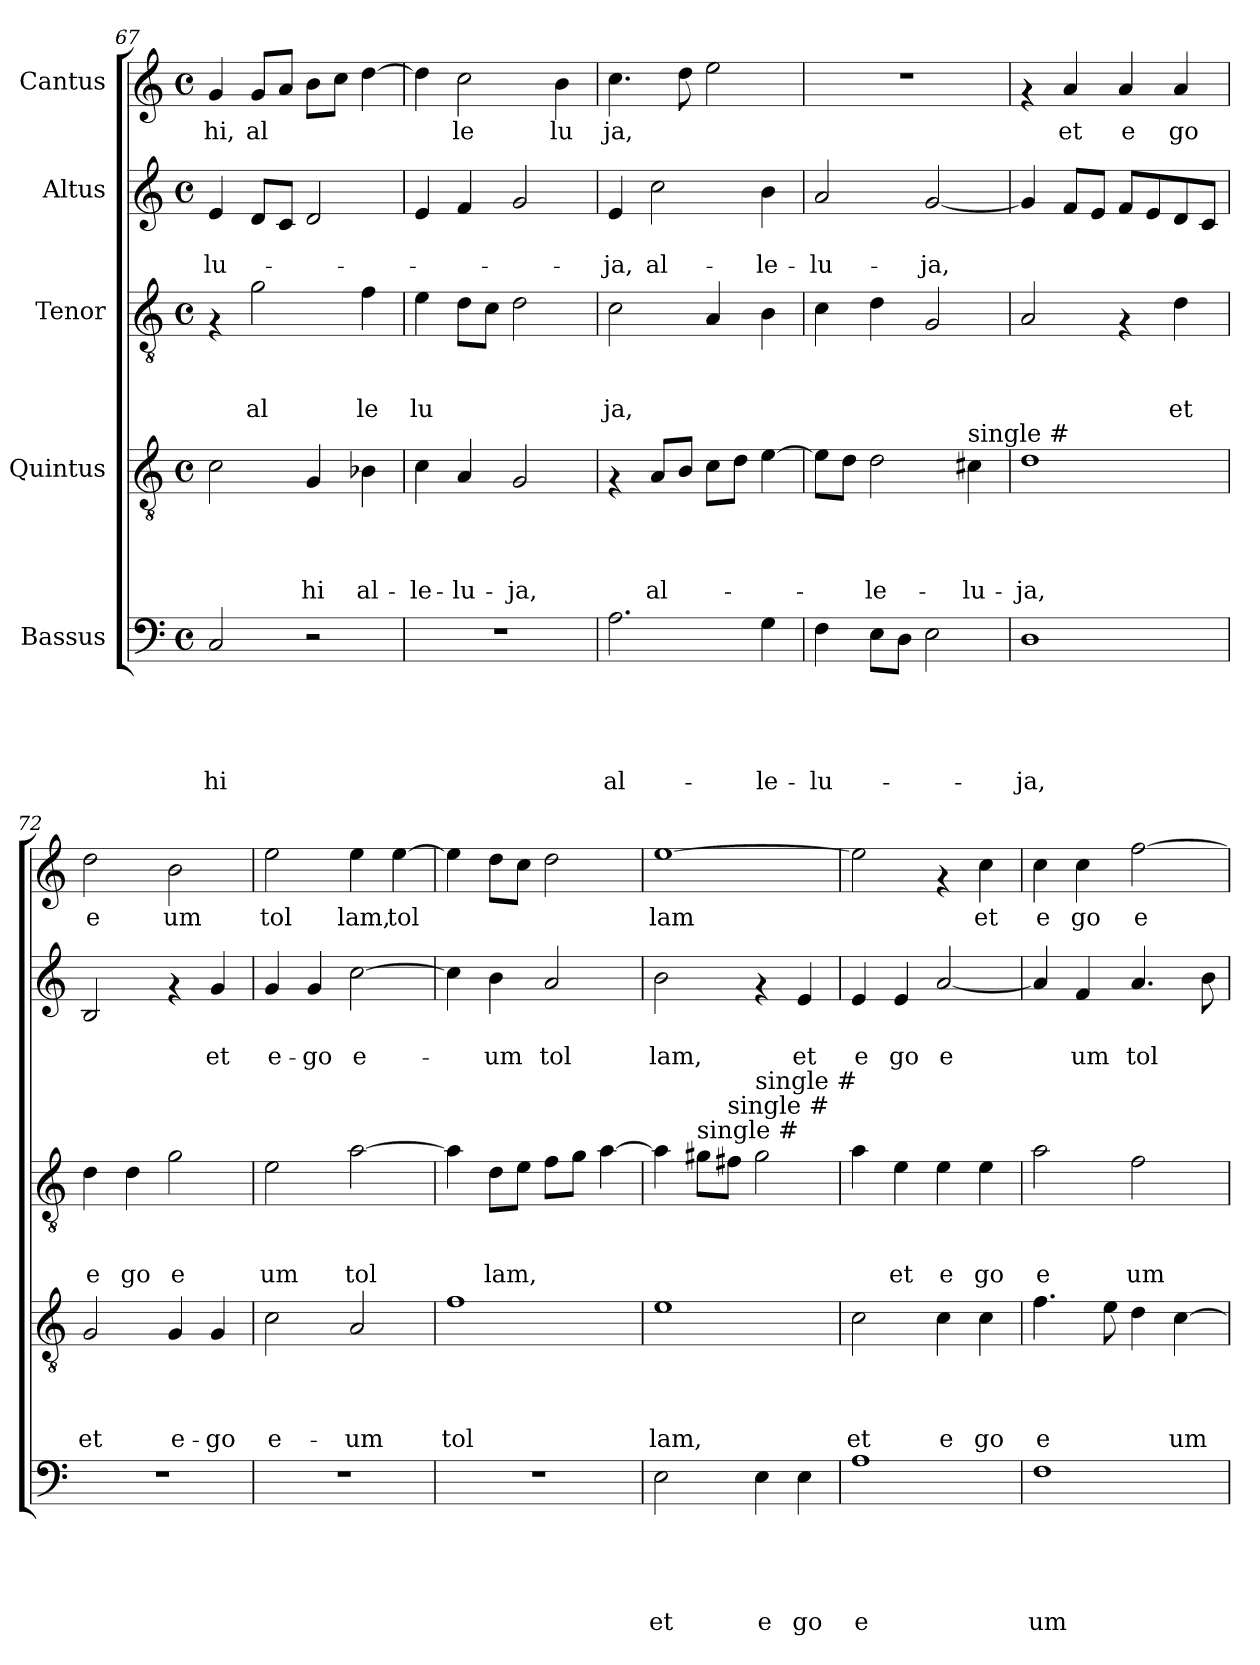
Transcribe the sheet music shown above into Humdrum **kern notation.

**kern	**text	**text	**text	**text	**text	**kern	**text	**text	**text	**text	**kern	**text	**text	**text	**kern	**text	**text	**kern	**text
*part5	*part5	*part5	*part5	*part5	*part5	*part4	*part4	*part4	*part4	*part4	*part3	*part3	*part3	*part3	*part2	*part2	*part2	*part1	*part1
*staff5	*staff5	*staff5	*staff5	*staff5	*staff5	*staff4	*staff4	*staff4	*staff4	*staff4	*staff3	*staff3	*staff3	*staff3	*staff2	*staff2	*staff2	*staff1	*staff1
*I"Bassus	*	*	*	*	*	*I"Quintus	*	*	*	*	*I"Tenor	*	*	*	*I"Altus	*	*	*I"Cantus	*
!!LO:PB:g=z
*clefF4	*	*	*	*	*	*clefGv2	*	*	*	*	*clefGv2	*	*	*	*clefG2	*	*	*clefG2	*
*k[]	*	*	*	*	*	*k[]	*	*	*	*	*k[]	*	*	*	*k[]	*	*	*k[]	*
*C:	*	*	*	*	*	*C:	*	*	*	*	*C:	*	*	*	*C:	*	*	*C:	*
*M4/4	*	*	*	*	*	*M4/4	*	*	*	*	*M4/4	*	*	*	*M4/4	*	*	*M4/4	*
*met(c)	*	*	*	*	*	*met(c)	*	*	*	*	*met(c)	*	*	*	*met(c)	*	*	*met(c)	*
=67	=67	=67	=67	=67	=67	=67	=67	=67	=67	=67	=67	=67	=67	=67	=67	=67	=67	=67	=67
!	!	!	!	!	!LO:LY:b	!	!	!	!	!	!	!	!	!	!	!	!LO:LY:b	!	!LO:LY:b
2C/	.	.	.	.	hi	2c\	.	.	.	.	4rF	.	.	.	4e/	.	lu-	4g/	hi,
!	!	!	!	!	!	!	!	!	!	!	!	!	!	!LO:LY:b	!	!	!	!	!LO:LY:b
.	.	.	.	.	.	.	.	.	.	.	2g\	.	.	al	8d/L	.	.	8g/L	al
.	.	.	.	.	.	.	.	.	.	.	.	.	.	.	8c/J	.	.	8a/J	.
!	!	!	!	!	!	!	!	!	!	!LO:LY:b	!	!	!	!	!	!	!	!	!
2r	.	.	.	.	.	4G/	.	.	.	hi	.	.	.	.	2d/	.	.	8b\L	.
.	.	.	.	.	.	.	.	.	.	.	.	.	.	.	.	.	.	8cc\J	.
!	!	!	!	!	!	!	!	!	!	!LO:LY:b	!	!	!	!LO:LY:b	!	!	!	!	!
.	.	.	.	.	.	4B-X\	.	.	.	al-	4f\	.	.	le	.	.	.	[>4dd\	.
=68	=68	=68	=68	=68	=68	=68	=68	=68	=68	=68	=68	=68	=68	=68	=68	=68	=68	=68	=68
!	!	!	!	!	!	!	!	!	!	!LO:LY:b	!	!	!	!LO:LY:b	!	!	!	!	!
1r	.	.	.	.	.	4c\	.	.	.	-le-	4e\	.	.	lu	4e/	.	.	4dd\]	.
!	!	!	!	!	!	!	!	!	!	!LO:LY:b	!	!	!	!	!	!	!	!	!LO:LY:b
.	.	.	.	.	.	4A/	.	.	.	-lu-	8d\L	.	.	.	4f/	.	.	2cc\	le
.	.	.	.	.	.	.	.	.	.	.	8c\J	.	.	.	.	.	.	.	.
!	!	!	!	!	!	!	!	!	!	!LO:LY:b	!	!	!	!	!	!	!	!	!
.	.	.	.	.	.	2G/	.	.	.	-ja,	2d\	.	.	.	2g/	.	.	.	.
!	!	!	!	!	!	!	!	!	!	!	!	!	!	!	!	!	!	!	!LO:LY:b
.	.	.	.	.	.	.	.	.	.	.	.	.	.	.	.	.	.	4b\	lu
=69	=69	=69	=69	=69	=69	=69	=69	=69	=69	=69	=69	=69	=69	=69	=69	=69	=69	=69	=69
!	!	!	!	!	!LO:LY:b	!	!	!	!	!	!	!	!	!LO:LY:b	!	!	!LO:LY:b	!	!LO:LY:b
2.A\	.	.	.	.	al-	4rF	.	.	.	.	2c\	.	.	ja,	4e/	.	-ja,	4.cc\	ja,
!	!	!	!	!	!	!	!	!	!	!LO:LY:b	!	!	!	!	!	!	!LO:LY:b	!	!
.	.	.	.	.	.	8A/L	.	.	.	al-	.	.	.	.	2cc\	.	al-	.	.
.	.	.	.	.	.	8B/J	.	.	.	.	.	.	.	.	.	.	.	8dd\	.
.	.	.	.	.	.	8c\L	.	.	.	.	4A/	.	.	.	.	.	.	2ee\	.
.	.	.	.	.	.	8d\J	.	.	.	.	.	.	.	.	.	.	.	.	.
!	!	!	!	!	!LO:LY:b	!	!	!	!	!	!	!	!	!	!	!	!LO:LY:b	!	!
4G\	.	.	.	.	-le-	[>4e\	.	.	.	.	4B\	.	.	.	4b\	.	-le-	.	.
=70	=70	=70	=70	=70	=70	=70	=70	=70	=70	=70	=70	=70	=70	=70	=70	=70	=70	=70	=70
!	!	!	!	!	!LO:LY:b	!	!	!	!	!	!	!	!	!	!	!	!LO:LY:b	!	!
4F\	.	.	.	.	-lu-	8e\L]	.	.	.	.	4c\	.	.	.	2a/	.	-lu-	1r	.
.	.	.	.	.	.	8d\J	.	.	.	.	.	.	.	.	.	.	.	.	.
!	!	!	!	!	!	!	!	!	!	!LO:LY:b	!	!	!	!	!	!	!	!	!
8E\L	.	.	.	.	.	2d\	.	.	.	-le-	4d\	.	.	.	.	.	.	.	.
8D\J	.	.	.	.	.	.	.	.	.	.	.	.	.	.	.	.	.	.	.
!	!	!	!	!	!	!	!	!	!	!	!	!	!	!	!	!	!LO:LY:b	!	!
2E\	.	.	.	.	.	.	.	.	.	.	2G/	.	.	.	[<2g/	.	-ja,	.	.
!	!	!	!	!	!	!LO:TX:a:t=single #	!	!	!	!	!	!	!	!	!	!	!	!	!
!	!	!	!	!	!	!	!	!	!	!LO:LY:b	!	!	!	!	!	!	!	!	!
.	.	.	.	.	.	4c#\	.	.	.	-lu-	.	.	.	.	.	.	.	.	.
=71	=71	=71	=71	=71	=71	=71	=71	=71	=71	=71	=71	=71	=71	=71	=71	=71	=71	=71	=71
!	!	!	!	!	!LO:LY:b	!	!	!	!	!LO:LY:b	!	!	!	!	!	!	!	!	!
1D	.	.	.	.	-ja,	1d	.	.	.	-ja,	2A/	.	.	.	4g/]	.	.	4rf	.
!	!	!	!	!	!	!	!	!	!	!	!	!	!	!	!	!	!	!	!LO:LY:b
.	.	.	.	.	.	.	.	.	.	.	.	.	.	.	8f/L	.	.	4a/	et
.	.	.	.	.	.	.	.	.	.	.	.	.	.	.	8e/J	.	.	.	.
!	!	!	!	!	!	!	!	!	!	!	!	!	!	!	!	!	!	!	!LO:LY:b
.	.	.	.	.	.	.	.	.	.	.	4rF	.	.	.	8f/L	.	.	4a/	e
.	.	.	.	.	.	.	.	.	.	.	.	.	.	.	8e/	.	.	.	.
!	!	!	!	!	!	!	!	!	!	!	!	!	!	!LO:LY:b	!	!	!	!	!LO:LY:b
.	.	.	.	.	.	.	.	.	.	.	4d\	.	.	et	8d/	.	.	4a/	go
.	.	.	.	.	.	.	.	.	.	.	.	.	.	.	8c/J	.	.	.	.
=72	=72	=72	=72	=72	=72	=72	=72	=72	=72	=72	=72	=72	=72	=72	=72	=72	=72	=72	=72
!	!	!	!	!	!	!	!	!	!	!LO:LY:b	!	!	!	!LO:LY:b	!	!	!	!	!LO:LY:b
1r	.	.	.	.	.	2G/	.	.	.	et	4d\	.	.	e	2B/	.	.	2dd\	e
!	!	!	!	!	!	!	!	!	!	!	!	!	!	!LO:LY:b	!	!	!	!	!
.	.	.	.	.	.	.	.	.	.	.	4d\	.	.	go	.	.	.	.	.
!	!	!	!	!	!	!	!	!	!	!LO:LY:b	!	!	!	!LO:LY:b	!	!	!	!	!LO:LY:b
.	.	.	.	.	.	4G/	.	.	.	e-	2g\	.	.	e	4rf	.	.	2b\	um
!	!	!	!	!	!	!	!	!	!	!LO:LY:b	!	!	!	!	!	!	!LO:LY:b	!	!
.	.	.	.	.	.	4G/	.	.	.	-go	.	.	.	.	4g/	.	et	.	.
=73	=73	=73	=73	=73	=73	=73	=73	=73	=73	=73	=73	=73	=73	=73	=73	=73	=73	=73	=73
!	!	!	!	!	!	!	!	!	!	!LO:LY:b	!	!	!	!LO:LY:b	!	!	!LO:LY:b	!	!LO:LY:b
1r	.	.	.	.	.	2c\	.	.	.	e-	2e\	.	.	um	4g/	.	e-	2ee\	tol
!	!	!	!	!	!	!	!	!	!	!	!	!	!	!	!	!	!LO:LY:b	!	!
.	.	.	.	.	.	.	.	.	.	.	.	.	.	.	4g/	.	-go	.	.
!	!	!	!	!	!	!	!	!	!	!LO:LY:b	!	!	!	!LO:LY:b	!	!	!LO:LY:b	!	!LO:LY:b
.	.	.	.	.	.	2A/	.	.	.	-um	[>2a\	.	.	tol	[>2cc\	.	e-	4ee\	lam,
!	!	!	!	!	!	!	!	!	!	!	!	!	!	!	!	!	!	!	!LO:LY:b
.	.	.	.	.	.	.	.	.	.	.	.	.	.	.	.	.	.	[>4ee\	tol
!!LO:PB:g=z
=74	=74	=74	=74	=74	=74	=74	=74	=74	=74	=74	=74	=74	=74	=74	=74	=74	=74	=74	=74
!	!	!	!	!	!	!	!	!	!	!LO:LY:b	!	!	!	!	!	!	!	!	!
1r	.	.	.	.	.	1f	.	.	.	tol	4a\]	.	.	.	4cc\]	.	.	4ee\]	.
!	!	!	!	!	!	!	!	!	!	!	!	!	!	!LO:LY:b	!	!	!LO:LY:b	!	!
.	.	.	.	.	.	.	.	.	.	.	8d\L	.	.	lam,	4b\	.	-um	8dd\L	.
.	.	.	.	.	.	.	.	.	.	.	8e\J	.	.	.	.	.	.	8cc\J	.
!	!	!	!	!	!	!	!	!	!	!	!	!	!	!	!	!	!LO:LY:b	!	!
.	.	.	.	.	.	.	.	.	.	.	8f\L	.	.	.	2a/	.	tol	2dd\	.
.	.	.	.	.	.	.	.	.	.	.	8g\J	.	.	.	.	.	.	.	.
.	.	.	.	.	.	.	.	.	.	.	[>4a\	.	.	.	.	.	.	.	.
=75	=75	=75	=75	=75	=75	=75	=75	=75	=75	=75	=75	=75	=75	=75	=75	=75	=75	=75	=75
!	!	!	!	!	!LO:LY:b	!	!	!	!	!LO:LY:b	!	!	!	!	!	!	!LO:LY:b	!	!LO:LY:b
2E\	.	.	.	.	et	1e	.	.	.	lam,	4a\]	.	.	.	2b\	.	lam,	[>1ee	lam
!	!	!	!	!	!	!	!	!	!	!	!LO:TX:a:t=single #	!	!	!	!	!	!	!	!
.	.	.	.	.	.	.	.	.	.	.	8g#\L	.	.	.	.	.	.	.	.
!	!	!	!	!	!	!	!	!	!	!	!LO:TX:a:t=single #	!	!	!	!	!	!	!	!
.	.	.	.	.	.	.	.	.	.	.	8f#\J	.	.	.	.	.	.	.	.
!	!	!	!	!	!	!	!	!	!	!	!LO:TX:a:t=single #	!	!	!	!	!	!	!	!
!	!	!	!	!	!LO:LY:b	!	!	!	!	!	!	!	!	!	!	!	!	!	!
4E\	.	.	.	.	e	.	.	.	.	.	2g#\	.	.	.	4rf	.	.	.	.
!	!	!	!	!	!LO:LY:b	!	!	!	!	!	!	!	!	!	!	!	!LO:LY:b	!	!
4E\	.	.	.	.	go	.	.	.	.	.	.	.	.	.	4e/	.	et	.	.
=76	=76	=76	=76	=76	=76	=76	=76	=76	=76	=76	=76	=76	=76	=76	=76	=76	=76	=76	=76
!	!	!	!	!	!LO:LY:b	!	!	!	!	!LO:LY:b	!	!	!	!	!	!	!LO:LY:b	!	!
1A	.	.	.	.	e	2c\	.	.	.	et	4a\	.	.	.	4e/	.	e	2ee\]	.
!	!	!	!	!	!	!	!	!	!	!	!	!	!	!LO:LY:b	!	!	!LO:LY:b	!	!
.	.	.	.	.	.	.	.	.	.	.	4e\	.	.	et	4e/	.	go	.	.
!	!	!	!	!	!	!	!	!	!	!LO:LY:b	!	!	!	!LO:LY:b	!	!	!LO:LY:b	!	!
.	.	.	.	.	.	4c\	.	.	.	e	4e\	.	.	e	[<2a/	.	e	4rf	.
!	!	!	!	!	!	!	!	!	!	!LO:LY:b	!	!	!	!LO:LY:b	!	!	!	!	!LO:LY:b
.	.	.	.	.	.	4c\	.	.	.	go	4e\	.	.	go	.	.	.	4cc\	et
=77	=77	=77	=77	=77	=77	=77	=77	=77	=77	=77	=77	=77	=77	=77	=77	=77	=77	=77	=77
!	!	!	!	!	!LO:LY:b	!	!	!	!	!LO:LY:b	!	!	!	!LO:LY:b	!	!	!	!	!LO:LY:b
1F	.	.	.	.	um	4.f\	.	.	.	e	2a\	.	.	e	4a/]	.	.	4cc\	e
!	!	!	!	!	!	!	!	!	!	!	!	!	!	!	!	!	!LO:LY:b	!	!LO:LY:b
.	.	.	.	.	.	.	.	.	.	.	.	.	.	.	4f/	.	um	4cc\	go
.	.	.	.	.	.	8e\	.	.	.	.	.	.	.	.	.	.	.	.	.
!	!	!	!	!	!	!	!	!	!	!	!	!	!	!LO:LY:b	!	!	!LO:LY:b	!	!LO:LY:b
.	.	.	.	.	.	4d\	.	.	.	.	2f\	.	.	um	4.a/	.	tol	[>2ff\	e
!	!	!	!	!	!	!	!	!	!	!LO:LY:b	!	!	!	!	!	!	!	!	!
.	.	.	.	.	.	[>4c\	.	.	.	um	.	.	.	.	.	.	.	.	.
.	.	.	.	.	.	.	.	.	.	.	.	.	.	.	8b\	.	.	.	.
=	=	=	=	=	=	=	=	=	=	=	=	=	=	=	=	=	=	=	=
*-	*-	*-	*-	*-	*-	*-	*-	*-	*-	*-	*-	*-	*-	*-	*-	*-	*-	*-	*-
